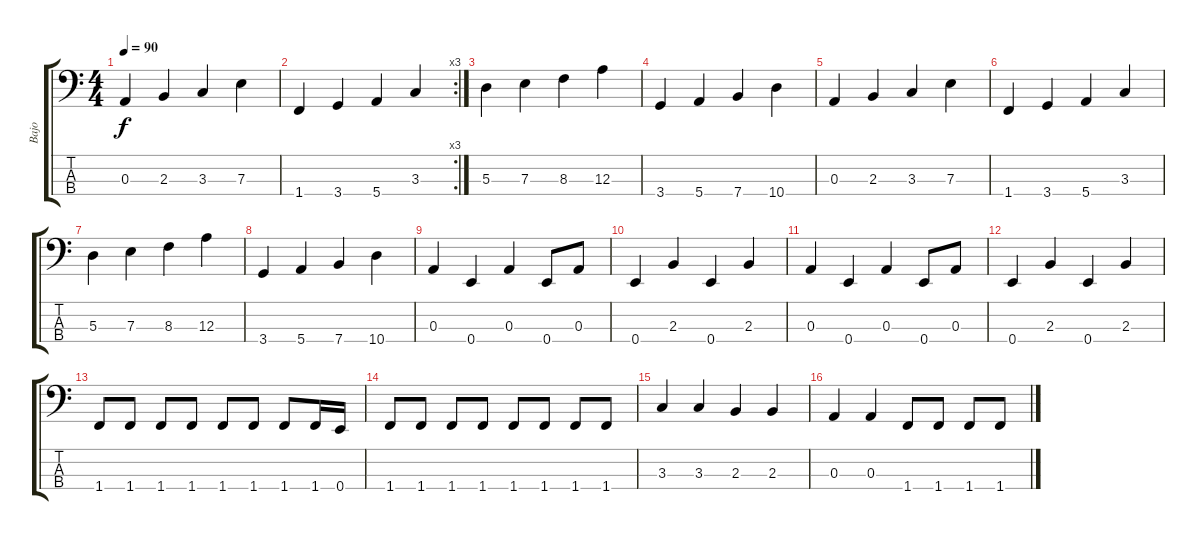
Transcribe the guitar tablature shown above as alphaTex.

\track ("Bajo" "Bajo") {instrument electricbasspick}
\staff {score tabs}
\tuning (G2 D2 A1 E1) {hide}
\ts (4 4)
\tempo 90
\clef f4
\ks c
0.3.4{dy f instrument electricbasspick} 2.3.4 3.3.4 7.3.4 |
\rc 3
1.4.4 3.4.4 5.4.4 3.3.4 |
5.3.4 7.3.4 8.3.4 12.3.4 |
3.4.4 5.4.4 7.4.4 10.4.4 |
0.3.4 2.3.4 3.3.4 7.3.4 |
1.4.4 3.4.4 5.4.4 3.3.4 |
5.3.4 7.3.4 8.3.4 12.3.4 |
3.4.4 5.4.4 7.4.4 10.4.4 |
0.3.4 0.4.4 0.3.4 0.4.8 0.3.8 |
0.4.4 2.3.4 0.4.4 2.3.4 |
0.3.4 0.4.4 0.3.4 0.4.8 0.3.8 |
0.4.4 2.3.4 0.4.4 2.3.4 |
1.4.8 1.4.8 1.4.8 1.4.8 1.4.8 1.4.8 1.4.8 1.4.16 0.4.16 |
1.4.8 1.4.8 1.4.8 1.4.8 1.4.8 1.4.8 1.4.8 1.4.8 |
3.3.4 3.3.4 2.3.4 2.3.4 |
0.3.4 0.3.4 1.4.8 1.4.8 1.4.8 1.4.8
